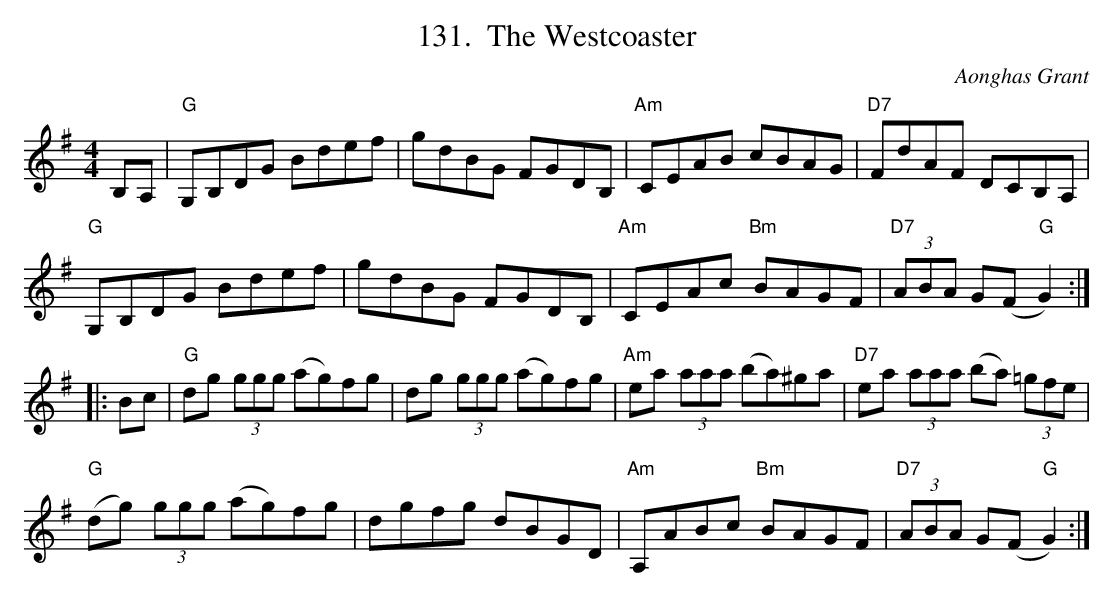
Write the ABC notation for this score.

X:1
T:The Westcoaster
C:Aonghas Grant
M:4/4
L:1/8
K:G
B,A,|"G"G,B,DG Bdef|gdBG FGDB,|"Am"CEAB cBAG|"D7"FdAF DCB,A,|
"G"G,B,DG Bdef|gdBG FGDB,|"Am"CEAc "Bm"BAGF|"D7"(3ABA G(F"G"G2):|
|:Bc|"G"dg (3ggg (ag)fg|dg (3ggg (ag)fg|"Am"ea (3aaa (ba)^ga|"D7"ea (3aaa (ba) (3=gfe|
"G"(dg) (3ggg (ag)fg|dgfg dBGD|"Am"A,ABc "Bm"BAGF|"D7"(3ABA G(F"G"G2):|
